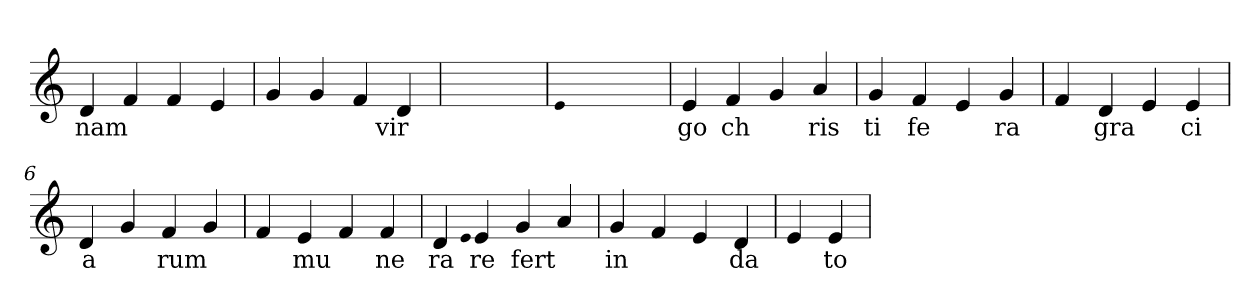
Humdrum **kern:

**kern	**text
*part1	*part1
*staff1	*staff1
*clefG2	*
=1	=1
4d	nam
4f	.
4f	.
4e	.
=2	=2
4g	.
4g	.
4f	.
4d	vir
=3	=3
1ryy	.
=3	=3
qqe	.
1ryy	.
=3	=3
4e	go
4f	ch
4g	.
4a	ris
=4	=4
4g	ti
4f	fe
4e	.
4g	ra
=5	=5
4f	.
4d	gra
4e	.
4e	ci
=6	=6
4d	a
4g	.
4f	rum
4g	.
=7	=7
4f	.
4e	mu
4f	.
4f	ne
=8	=8
4d	ra
qqe	.
4e	re
4g	fert
4a	.
=9	=9
4g	in
4f	.
4e	.
4d	da
=10	=10
4e	.
4e	to
=	=
*-	*-
